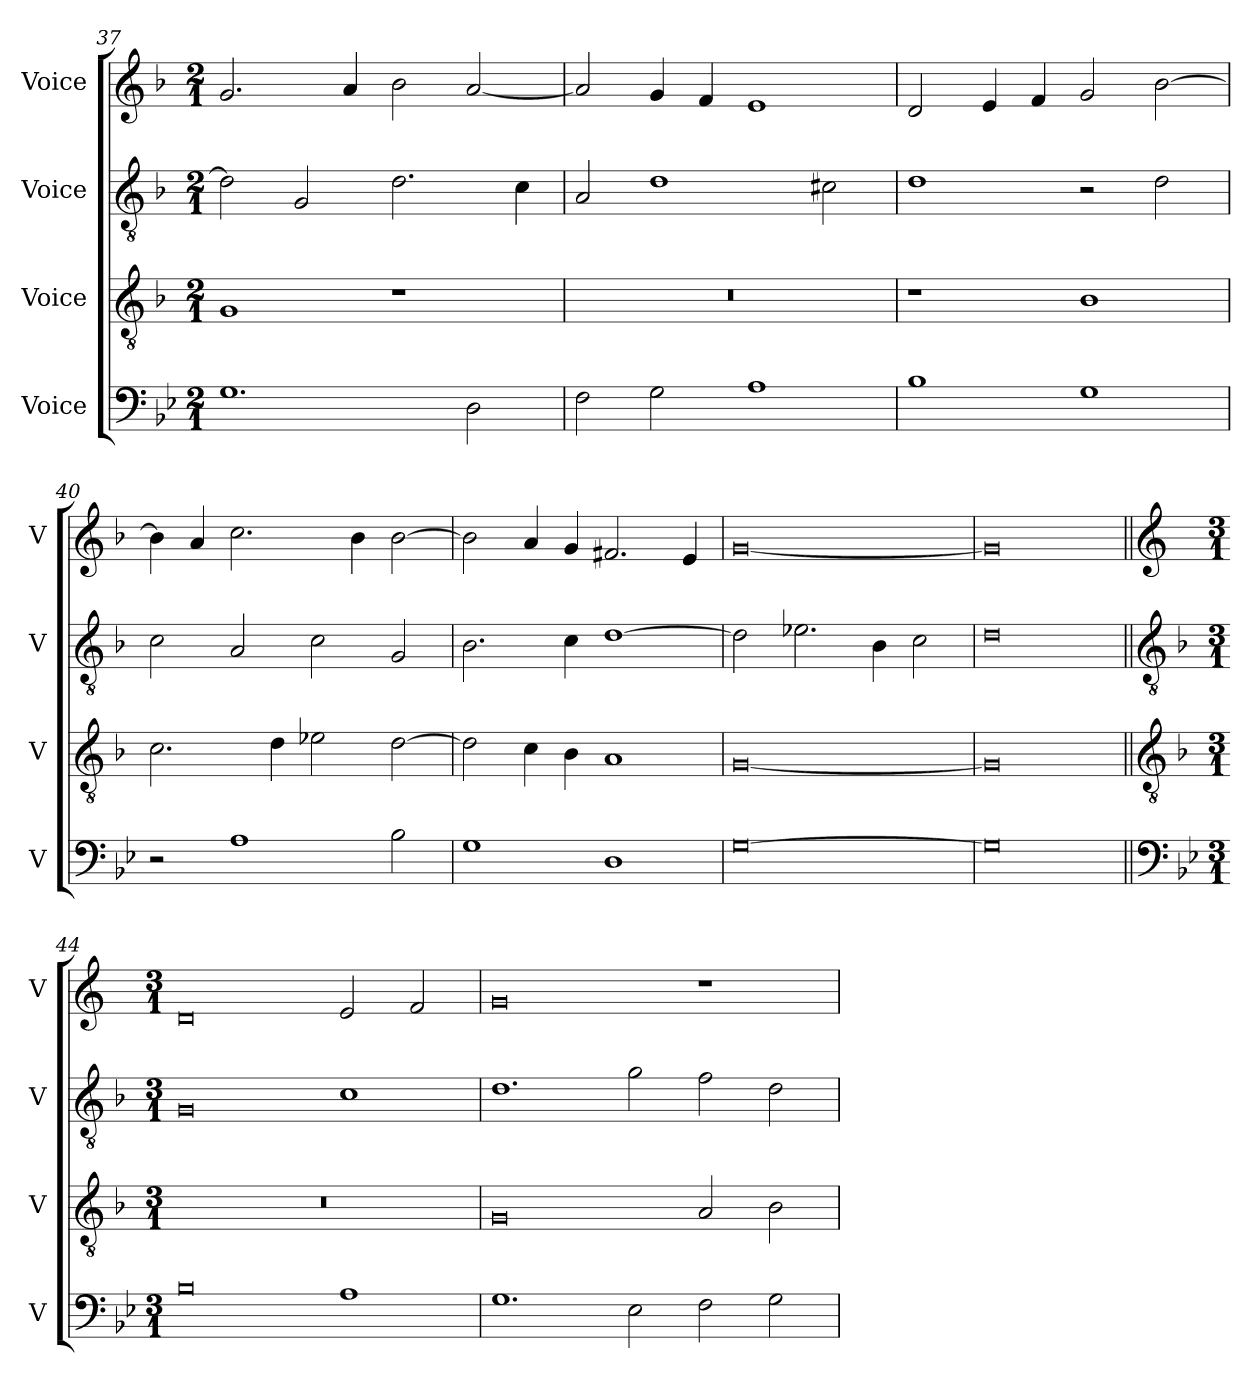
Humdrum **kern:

**kern	**kern	**kern	**kern
*part4	*part3	*part2	*part1
*staff4	*staff3	*staff2	*staff1
*I"Voice	*I"Voice	*I"Voice	*I"Voice
*I'V	*I'V	*I'V	*I'V
*clefF4	*clefGv2	*clefGv2	*clefG2
*k[b-e-]	*k[b-]	*k[b-]	*k[b-]
*M2/1	*M2/1	*M2/1	*M2/1
=37	=37	=37	=37
1.G	1G	2d\]	2.g/
.	.	2G/	.
.	.	.	4a/
.	1r	2.d\	2b-\
2D\	.	.	[2a/
.	.	4c\	.
=38	=38	=38	=38
2F\	0r	2A/	2a/]
2G\	.	1d	4g/
.	.	.	4f/
1A	.	.	1e
.	.	2c#X\	.
!!LO:PB:g=z
=39	=39	=39	=39
1B-	1r	1d	2d/
.	.	.	4e/
.	.	.	4f/
1G	1B-	2r	2g/
.	.	2d\	[2b-\
=40	=40	=40	=40
2r	2.c\	2c\	4b-\]
.	.	.	4a/
1A	.	2A/	2.cc\
.	4d\	.	.
.	2e-X\	2c\	.
.	.	.	4b-\
2B-\	[2d\	2G/	[2b-\
=41	=41	=41	=41
1G	2d\]	2.B-\	2b-\]
.	4c\	.	4a/
.	4B-\	4c\	4g/
1D	1A	[1d	2.f#X/
.	.	.	4e/
!!LO:LB:g=z
=42	=42	=42	=42
[0G	[0G	2d\]	[0g
.	.	2.e-X\	.
.	.	4B-\	.
.	.	2c\	.
=43	=43	=43	=43
0G]	0G]	0d	0g]
=44||	=44||	=44||	=44||
*clefF4	*clefGv2	*clefGv2	*clefG2
*	*	*	*k[]
*M3/1	*M3/1	*M3/1	*M3/1
0B-	0.r	0G	0d
1A	.	1c	2e/
.	.	.	2f/
=45	=45	=45	=45
1.G	0G	1.d	0g
2E-\	.	2g\	.
2F\	2A/	2f\	1r
2G\	2B-\	2d\	.
=	=	=	=
*-	*-	*-	*-
